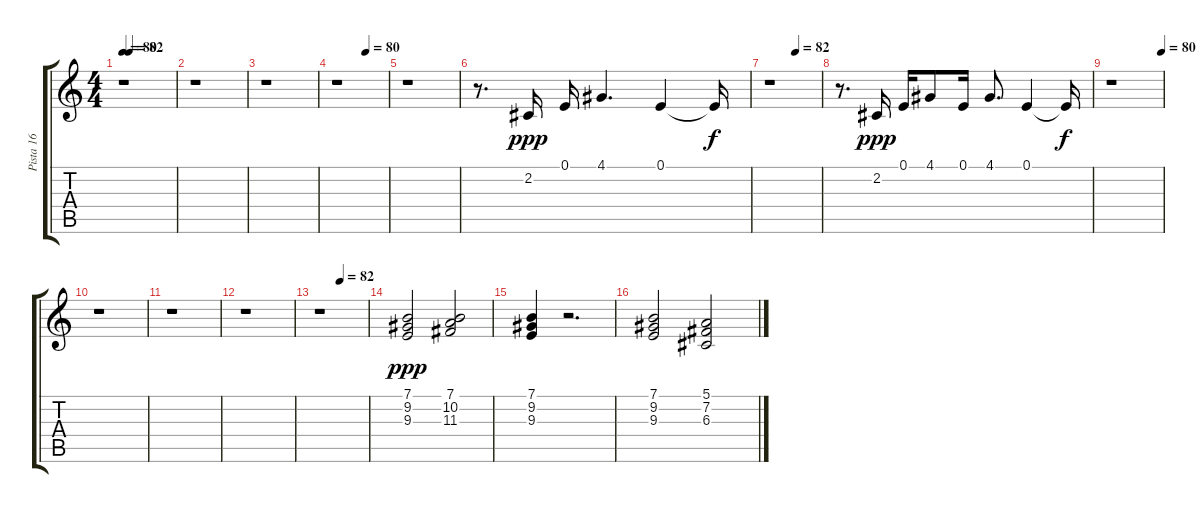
\track ("Pista 16" "Pista 16") {instrument stringensemble1}
\staff {score tabs}
\tuning (E4 B3 G3 D3 A2 E2) {hide}
\ts (4 4)
\tempo 80
\tempo (82 0.125)
\clef g2
\ks c
r.1{dy ppp} |
r.1 |
r.1 |
\tempo (80 0.578125)
r.1 |
r.1 |
r.8{d} 2.2.16 0.1.16 4.1.4{d} 0.1.4 0.1{t}.16{dy f} |
\tempo (82 0.515625)
r.1 |
r.8{d} 2.2.16{dy ppp} 0.1.16 4.1.8 0.1.16 4.1.8{d} 0.1.4 0.1{t}.16{dy f} |
\tempo (80 0.9854166666666667)
r.1 |
r.1 |
r.1 |
r.1 |
\tempo (82 0.4375)
r.1 |
(7.1 9.2 9.3).2{dy ppp} (7.1 10.2 11.3).2 |
(7.1 9.2 9.3).4 r.2{d} |
(7.1 9.2 9.3).2 (5.1 7.2 6.3).2
